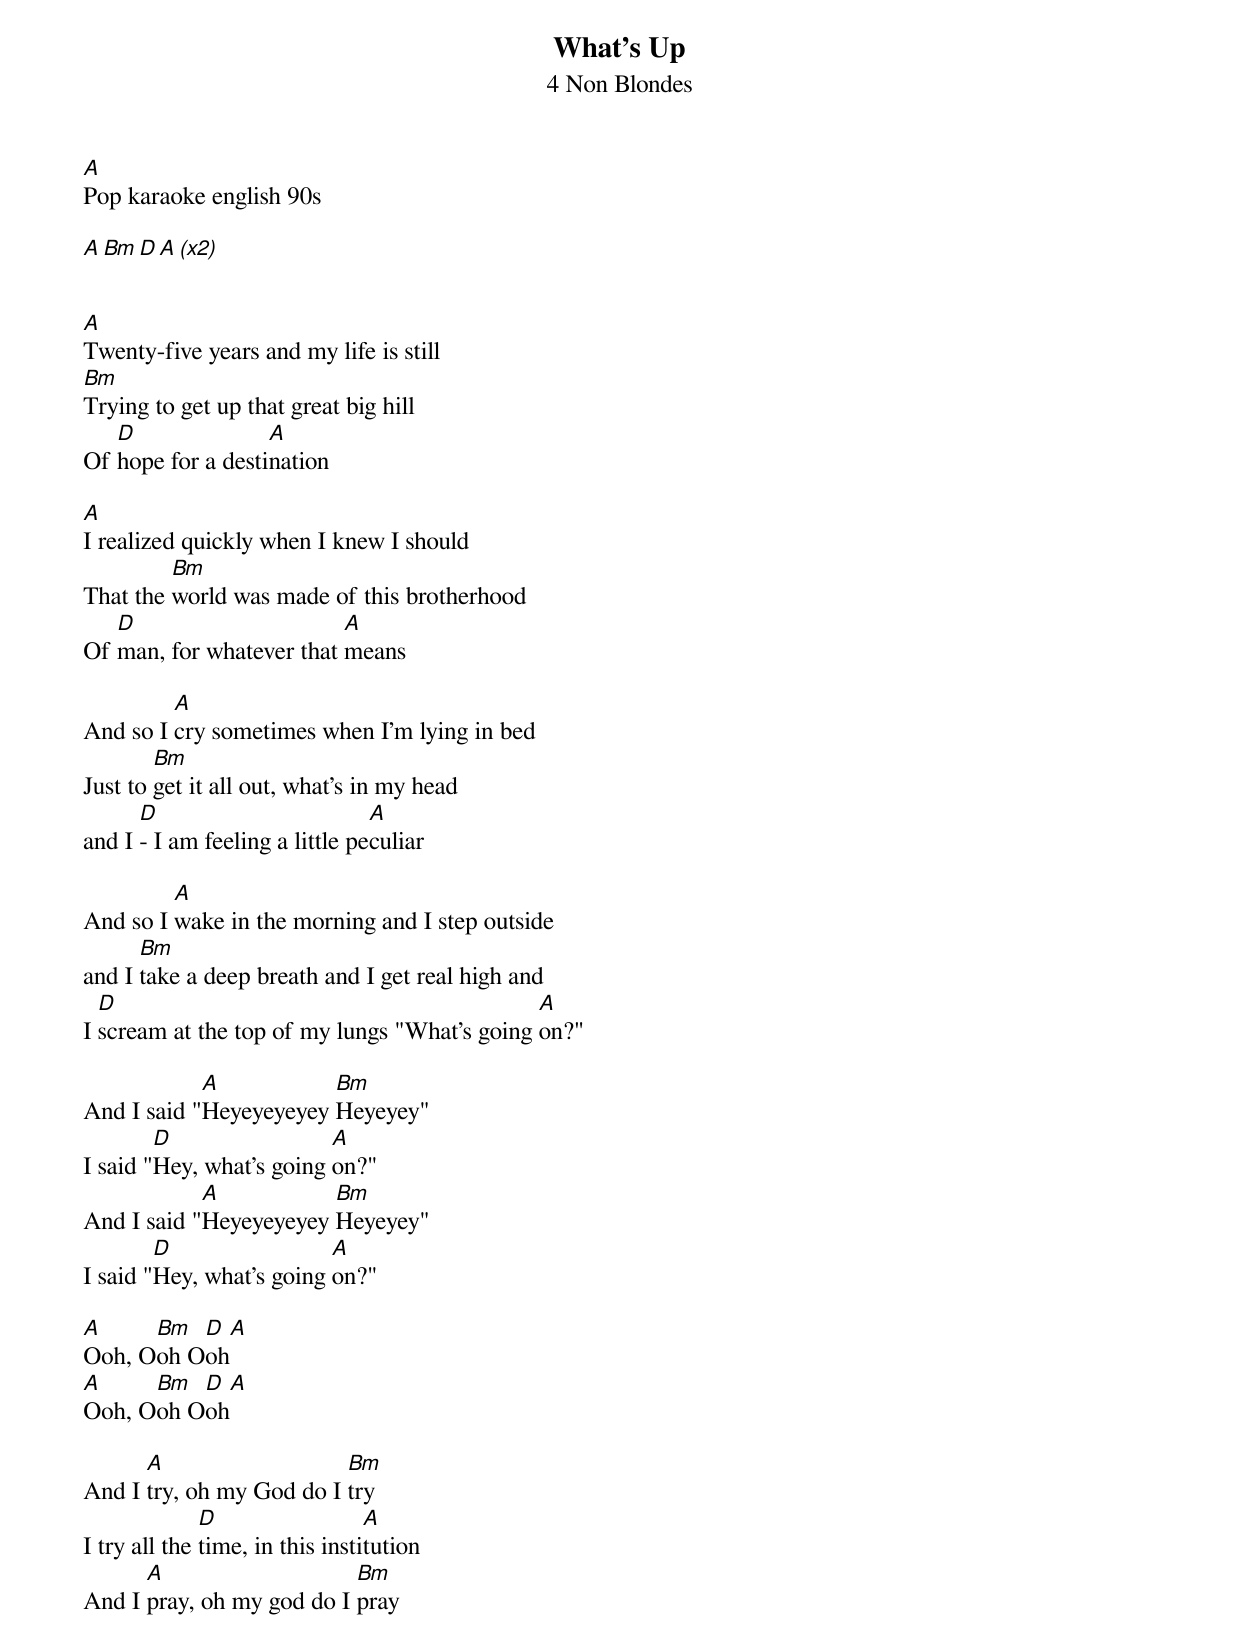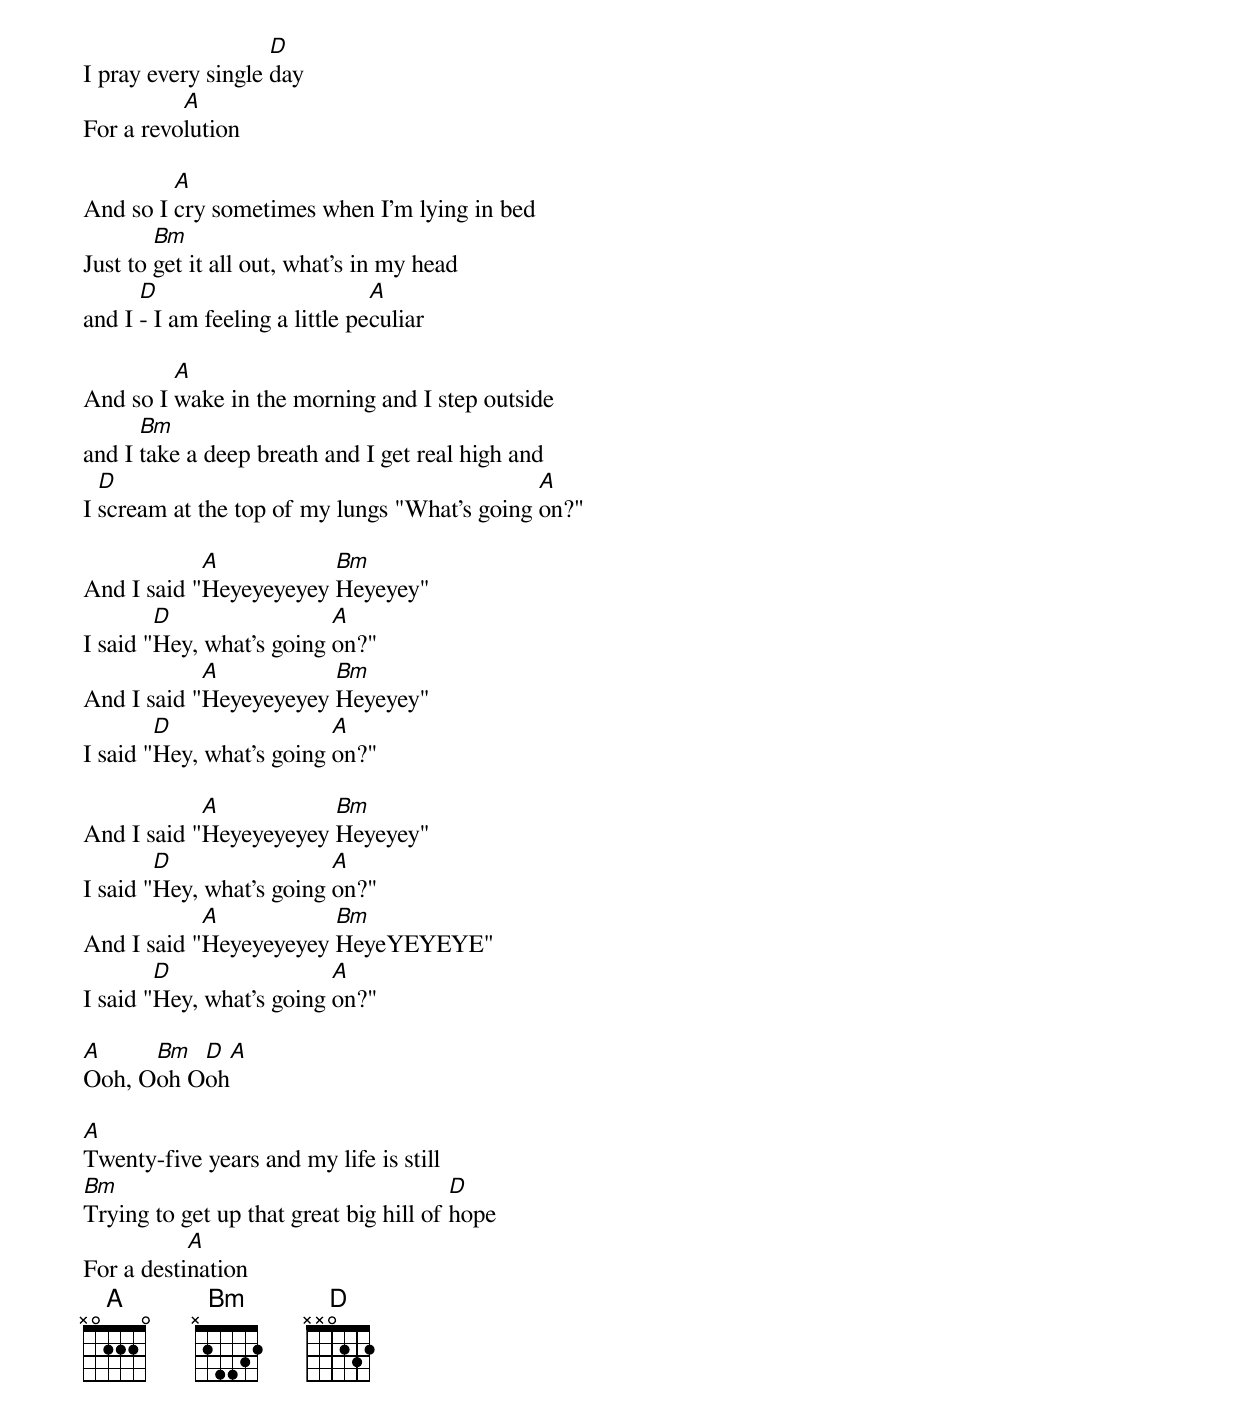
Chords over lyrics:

What's Up
4 Non Blondes
A
Pop karaoke english 90s

A      Bm       D       A           (x2)


A
Twenty-five years and my life is still
Bm
Trying to get up that great big hill
   D               A
Of hope for a destination

A
I realized quickly when I knew I should
         Bm
That the world was made of this brotherhood
   D                      A
Of man, for whatever that means

         A
And so I cry sometimes when I'm lying in bed
        Bm
Just to get it all out, what's in my head
      D                         A
and I - I am feeling a little peculiar

         A
And so I wake in the morning and I step outside
      Bm
and I take a deep breath and I get real high and
  D                                           A
I scream at the top of my lungs "What's going on?"

            A           Bm
And I said "Heyeyeyeyey Heyeyey"
        D                 A
I said "Hey, what's going on?"
            A           Bm
And I said "Heyeyeyeyey Heyeyey"
        D                 A
I said "Hey, what's going on?"

A     Bm  D   A
Ooh, Ooh Ooh
A     Bm  D   A
Ooh, Ooh Ooh

      A                   Bm
And I try, oh my God do I try
              D                  A
I try all the time, in this institution
      A                    Bm
And I pray, oh my god do I pray
                    D
I pray every single day
          A
For a revolution

         A
And so I cry sometimes when I'm lying in bed
        Bm
Just to get it all out, what's in my head
      D                         A
and I - I am feeling a little peculiar

         A
And so I wake in the morning and I step outside
      Bm
and I take a deep breath and I get real high and
  D                                           A
I scream at the top of my lungs "What's going on?"

            A           Bm
And I said "Heyeyeyeyey Heyeyey"
        D                 A
I said "Hey, what's going on?"
            A           Bm
And I said "Heyeyeyeyey Heyeyey"
        D                 A
I said "Hey, what's going on?"

            A           Bm
And I said "Heyeyeyeyey Heyeyey"
        D                 A
I said "Hey, what's going on?"
            A           Bm
And I said "Heyeyeyeyey HeyeYEYEYE"
        D                 A
I said "Hey, what's going on?"

A     Bm  D   A
Ooh, Ooh Ooh

A
Twenty-five years and my life is still
Bm                                      D
Trying to get up that great big hill of hope
           A
For a destination
